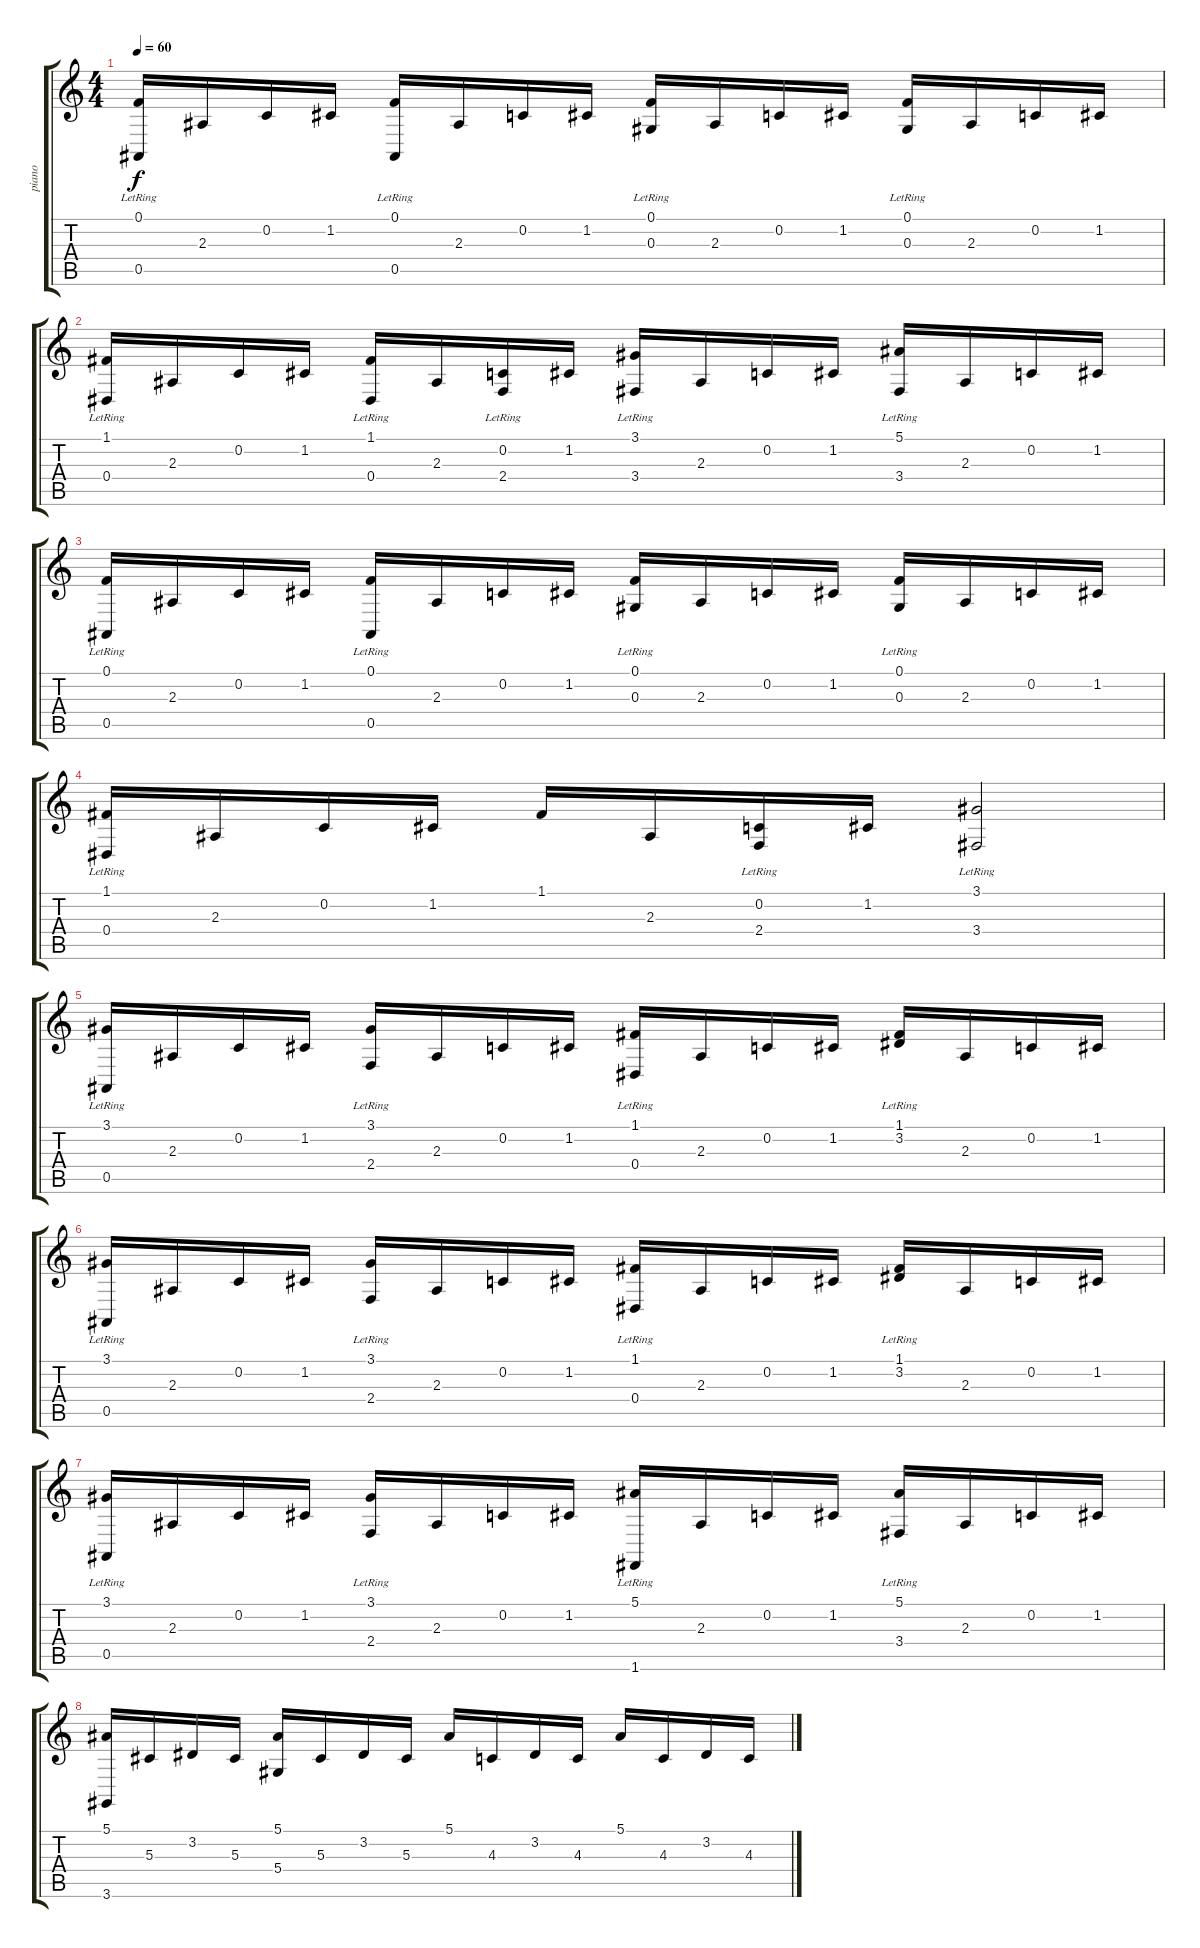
\track ("piano" "piano") {instrument acousticgrandpiano}
\staff {score tabs}
\tuning (F4 C4 Ab3 Eb3 Bb2 F2) {hide}
\ts (4 4)
\tempo 60
\clef g2
\ks c
(0.1 0.5{lr}).16{dy f} 2.3.16 0.2.16 1.2.16 (0.1 0.5{lr}).16 2.3.16 0.2.16 1.2.16 (0.1 0.3{lr}).16 2.3.16 0.2.16 1.2.16 (0.1 0.3{lr}).16 2.3.16 0.2.16 1.2.16 |
(1.1 0.4{lr}).16 2.3.16 0.2.16 1.2.16 (1.1 0.4{lr}).16 2.3.16 (0.2 2.4{lr}).16 1.2.16 (3.1 3.4{lr}).16 2.3.16 0.2.16 1.2.16 (5.1 3.4{lr}).16 2.3.16 0.2.16 1.2.16 |
(0.1 0.5{lr}).16 2.3.16 0.2.16 1.2.16 (0.1 0.5{lr}).16 2.3.16 0.2.16 1.2.16 (0.1 0.3{lr}).16 2.3.16 0.2.16 1.2.16 (0.1 0.3{lr}).16 2.3.16 0.2.16 1.2.16 |
(1.1 0.4{lr}).16 2.3.16 0.2.16 1.2.16 1.1.16 2.3.16 (0.2 2.4{lr}).16 1.2.16 (3.1{lr} 3.4{lr}).2 |
(3.1 0.5{lr}).16 2.3.16 0.2.16 1.2.16 (3.1 2.4{lr}).16 2.3.16 0.2.16 1.2.16 (1.1 0.4{lr}).16 2.3.16 0.2.16 1.2.16 (1.1 3.2{lr}).16 2.3.16 0.2.16 1.2.16 |
(3.1 0.5{lr}).16 2.3.16 0.2.16 1.2.16 (3.1 2.4{lr}).16 2.3.16 0.2.16 1.2.16 (1.1 0.4{lr}).16 2.3.16 0.2.16 1.2.16 (1.1 3.2{lr}).16 2.3.16 0.2.16 1.2.16 |
(3.1 0.5{lr}).16 2.3.16 0.2.16 1.2.16 (3.1 2.4{lr}).16 2.3.16 0.2.16 1.2.16 (5.1 1.6{lr}).16 2.3.16 0.2.16 1.2.16 (5.1 3.4{lr}).16 2.3.16 0.2.16 1.2.16 |
(5.1 3.6).16 5.3.16 3.2.16 5.3.16 (5.1 5.4).16 5.3.16 3.2.16 5.3.16 5.1.16 4.3.16 3.2.16 4.3.16 5.1.16 4.3.16 3.2.16 4.3.16
